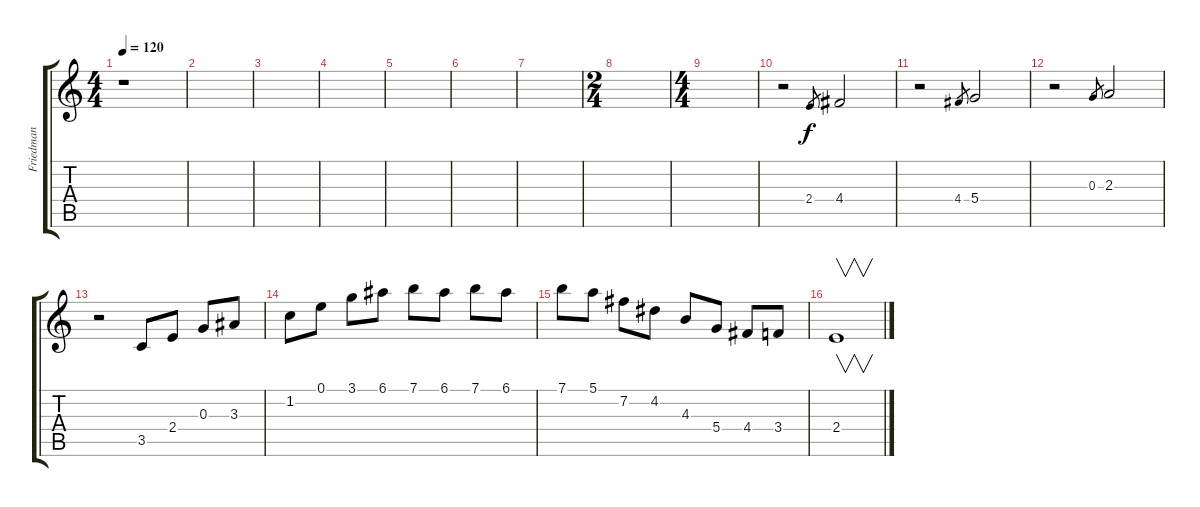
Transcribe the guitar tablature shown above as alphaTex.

\track ("Friedman" "Friedman") {instrument distortionguitar}
\staff {score tabs}
\tuning (E4 B3 G3 D3 A2 E2) {hide}
\ts (4 4)
\tempo 120
\clef g2
\ks c
r.1{dy f instrument distortionguitar} |
|
|
|
|
|
|
\ts (2 4)
|
\ts (4 4)
|
r.2 2.4.8{gr} 4.4.2 |
r.2 4.4.8{gr} 5.4.2 |
r.2 0.3.8{gr} 2.3.2 |
r.2 3.5.8 2.4.8 0.3.8 3.3.8 |
1.2.8 0.1.8 3.1.8 6.1.8 7.1.8 6.1.8 7.1.8 6.1.8 |
7.1.8 5.1.8 7.2.8 4.2.8 4.3.8 5.4.8 4.4.8 3.4.8 |
2.4.1{v}
